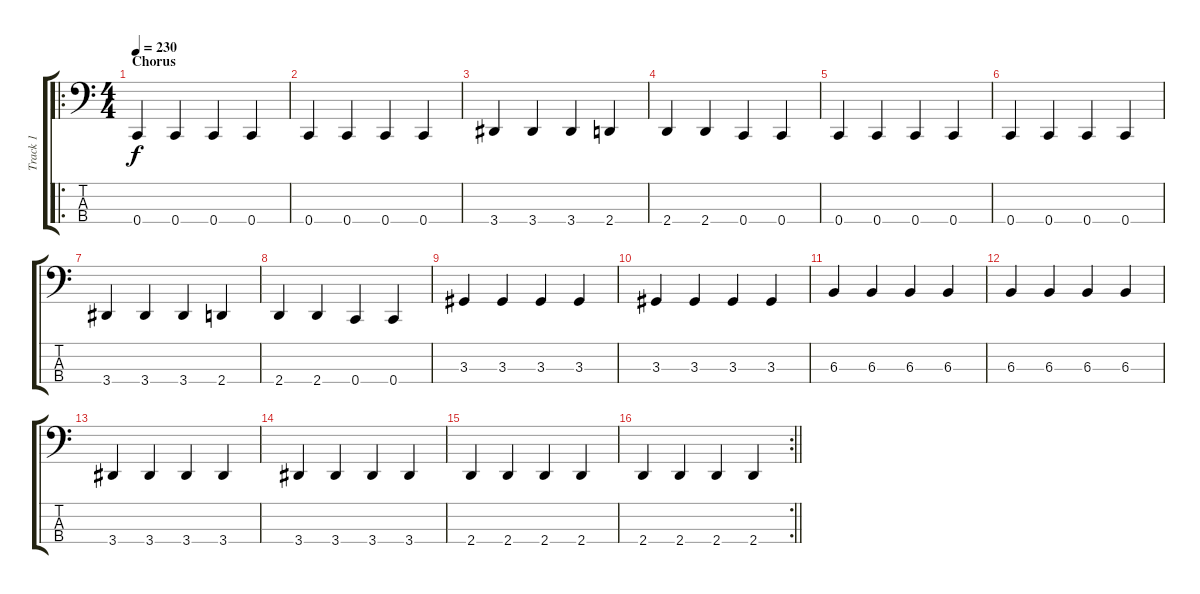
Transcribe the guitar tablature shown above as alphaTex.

\track ("Track 1" "Track 1") {instrument electricbassfinger}
\staff {score tabs}
\tuning (Eb2 Bb1 F1 C1) {hide}
\ro
\ts (4 4)
\section ("" "Chorus")
\tempo 230
\clef f4
\ks c
0.4.4{dy f} 0.4.4 0.4.4 0.4.4 |
0.4.4 0.4.4 0.4.4 0.4.4 |
3.4.4 3.4.4 3.4.4 2.4.4 |
2.4.4 2.4.4 0.4.4 0.4.4 |
0.4.4 0.4.4 0.4.4 0.4.4 |
0.4.4 0.4.4 0.4.4 0.4.4 |
3.4.4 3.4.4 3.4.4 2.4.4 |
2.4.4 2.4.4 0.4.4 0.4.4 |
3.3.4 3.3.4 3.3.4 3.3.4 |
3.3.4 3.3.4 3.3.4 3.3.4 |
6.3.4 6.3.4 6.3.4 6.3.4 |
6.3.4 6.3.4 6.3.4 6.3.4 |
3.4.4 3.4.4 3.4.4 3.4.4 |
3.4.4 3.4.4 3.4.4 3.4.4 |
2.4.4 2.4.4 2.4.4 2.4.4 |
\rc 2
\barLineRight lightlight
2.4.4 2.4.4 2.4.4 2.4.4
